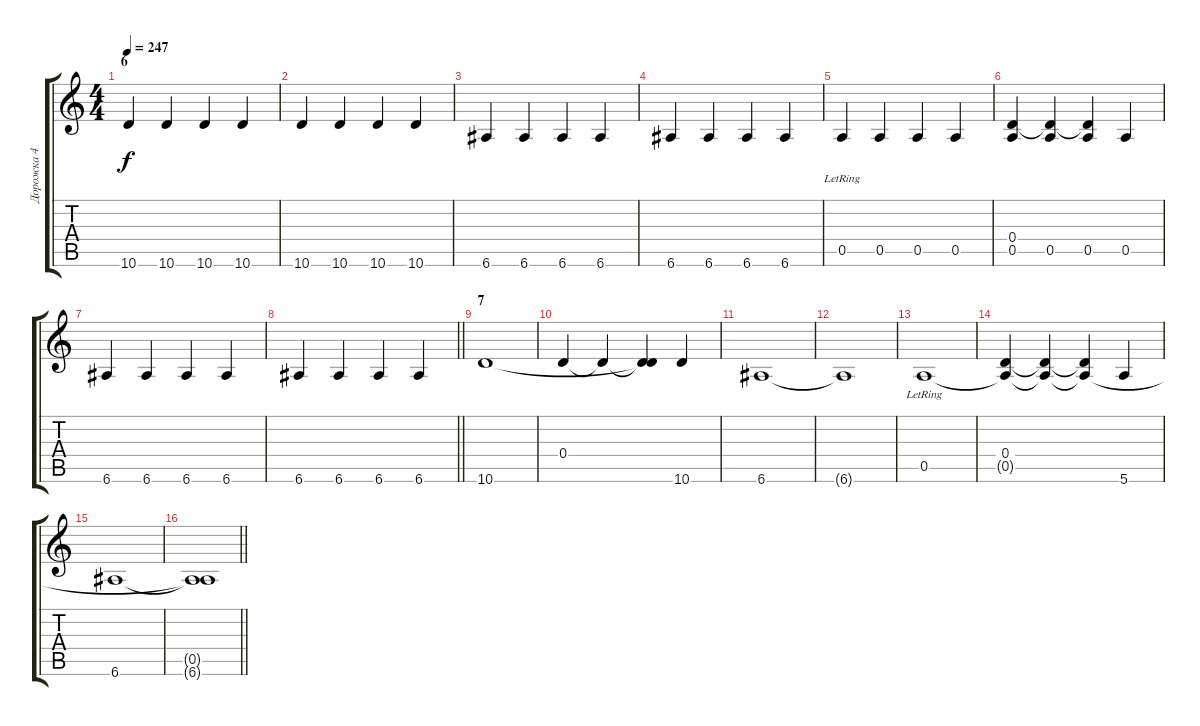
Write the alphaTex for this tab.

\track ("Дорожка 4" "Дорожка 4") {instrument electricbassfinger}
\staff {score tabs}
\tuning (E4 B3 G3 D3 A2 E2) {hide}
\ts (4 4)
\section ("" "6")
\tempo 247
\clef g2
\ks c
10.6.4{dy f} 10.6.4 10.6.4 10.6.4 |
10.6.4 10.6.4 10.6.4 10.6.4 |
6.6.4 6.6.4 6.6.4 6.6.4 |
6.6.4 6.6.4 6.6.4 6.6.4 |
0.5{lr}.4 0.5.4 0.5.4 0.5.4 |
(0.4 0.5).4 (0.4{t} 0.5).4 (0.4{t} 0.5).4 0.5.4 |
6.6.4 6.6.4 6.6.4 6.6.4 |
\barLineRight lightlight
6.6.4 6.6.4 6.6.4 6.6.4 |
\section ("" "7")
10.6.1 |
0.4.4 0.4{t}.4 (0.4{t} 10.6{t}).4 10.6.4 |
6.6.1 |
6.6{t}.1 |
0.5{lr}.1 |
(0.4 0.5{t}).4 (0.4{t} 0.5{t}).4 (0.4{t} 0.5{t}).4 5.6.4 |
6.6.1 |
\barLineRight lightlight
(0.5{t} 6.6{t}).1
